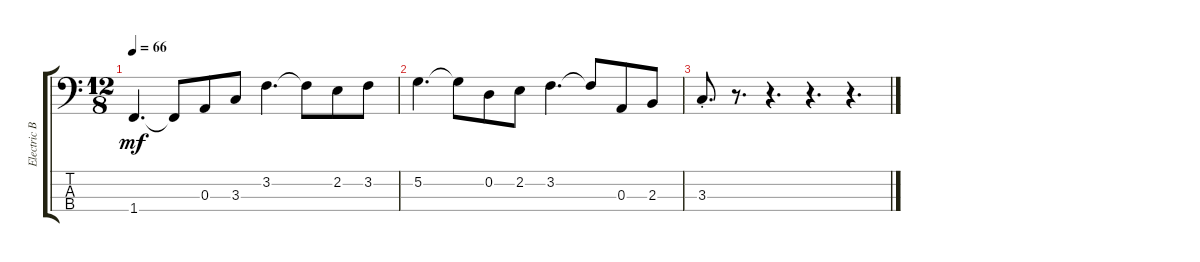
\track ("Electric Bass" "Electric B") {instrument electricbassfinger}
\staff {score tabs}
\tuning (G2 D2 A1 E1) {hide}
\ts (12 8)
\tempo 66
\clef f4
\ks c
1.4.4{d dy mf} 1.4{t}.8 0.3.8 3.3.8 3.2.4{d} 3.2{t}.8 2.2.8 3.2.8 |
5.2.4{d} 5.2{t}.8 0.2.8 2.2.8 3.2.4{d} 3.2{t}.8 0.3.8 2.3.8 |
3.3{st}.8{d} r.8{d} r.4{d} r.4{d} r.4{d}
